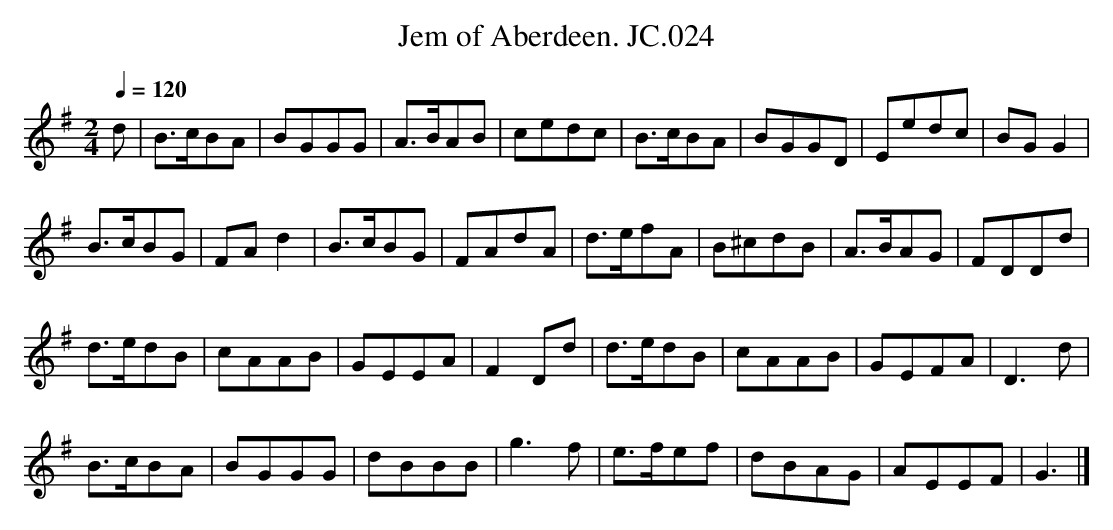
X:1
T:Jem of Aberdeen. JC.024
M:2/4
L:1/8
Q:1/4=120
K:G
d|\\
B>cBA|BGGG|A>BAB|cedc|B>cBA|BGGD|Eedc|BGG2|
B>cBG|FAd2|B>cBG|FAdA|d>efA|B^cdB|A>BAG|FDDd|
d>edB|cAAB|GEEA|F2Dd|d>edB|cAAB|GEFA|D3d|
B>cBA|BGGG|dBBB|g3f|e>fef|dBAG|AEEF|G3|]
